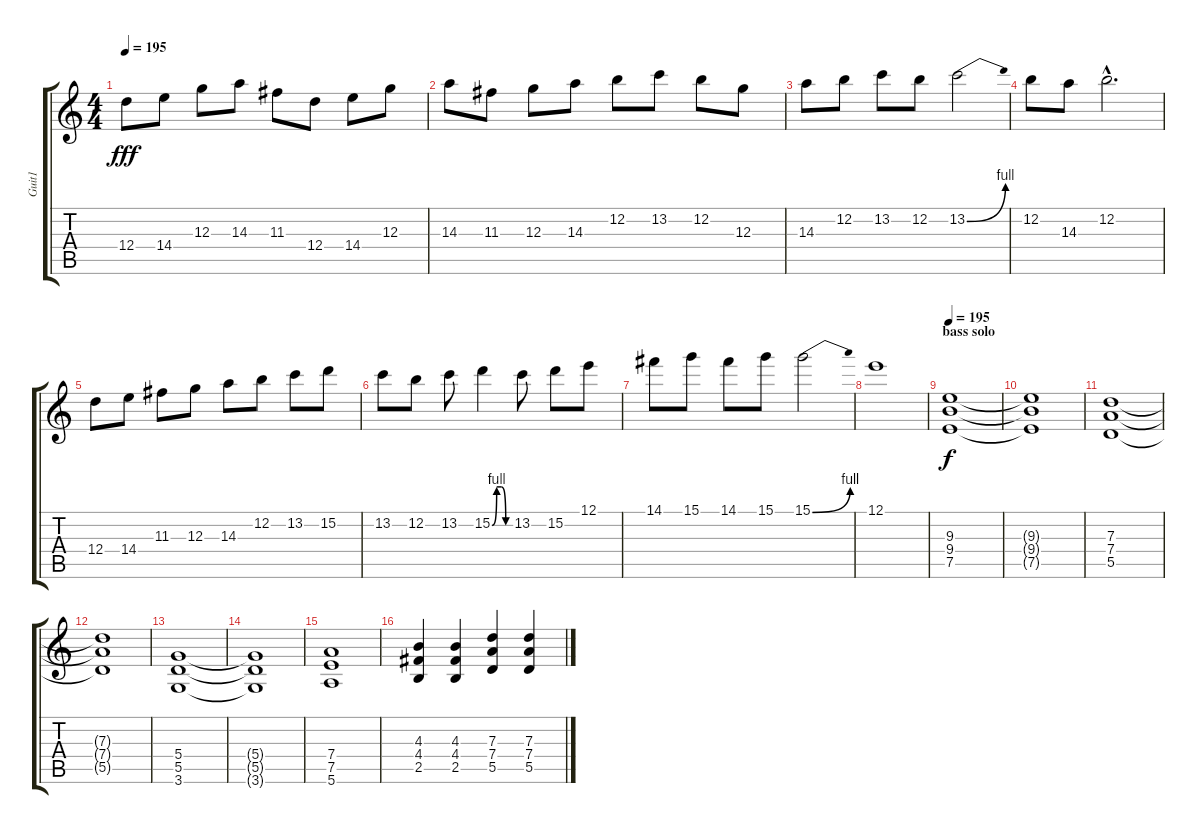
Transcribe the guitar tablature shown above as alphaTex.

\track ("Guit1" "Guit1") {instrument acousticguitarnylon}
\staff {score tabs}
\tuning (E4 B3 G3 D3 A2 E2) {hide}
\ts (4 4)
\tempo 195
\clef g2
\ks c
12.4.8{dy fff} 14.4.8 12.3.8 14.3.8 11.3.8 12.4.8 14.4.8 12.3.8 |
14.3.8 11.3.8 12.3.8 14.3.8 12.2.8 13.2.8 12.2.8 12.3.8 |
14.3.8 12.2.8 13.2.8 12.2.8 13.2{be (bend 0 0 60 4)}.2 |
12.2.8 14.3.8 12.2{hac}.2{d} |
12.4.8 14.4.8 11.3.8 12.3.8 14.3.8 12.2.8 13.2.8 15.2.8 |
13.2.8 12.2.8 13.2.8 15.2{be (custom 0 0 15 4 30 4 45 0 60 0)}.4 13.2.8 15.2.8 12.1.8 |
14.1.8 15.1.8 14.1.8 15.1.8 15.1{be (bend 0 0 60 4)}.2 |
12.1.1 |
\section ("" "bass solo")
\tempo 195
(9.3 9.4 7.5).1{dy f volume 11 instrument overdrivenguitar} |
(9.3{t} 9.4{t} 7.5{t}).1 |
(7.3 7.4 5.5).1 |
(7.3{t} 7.4{t} 5.5{t}).1 |
(5.4 5.5 3.6).1 |
(5.4{t} 5.5{t} 3.6{t}).1 |
(7.4 7.5 5.6).1 |
(4.3 4.4 2.5).4 (4.3 4.4 2.5).4 (7.3 7.4 5.5).4 (7.3 7.4 5.5).4
